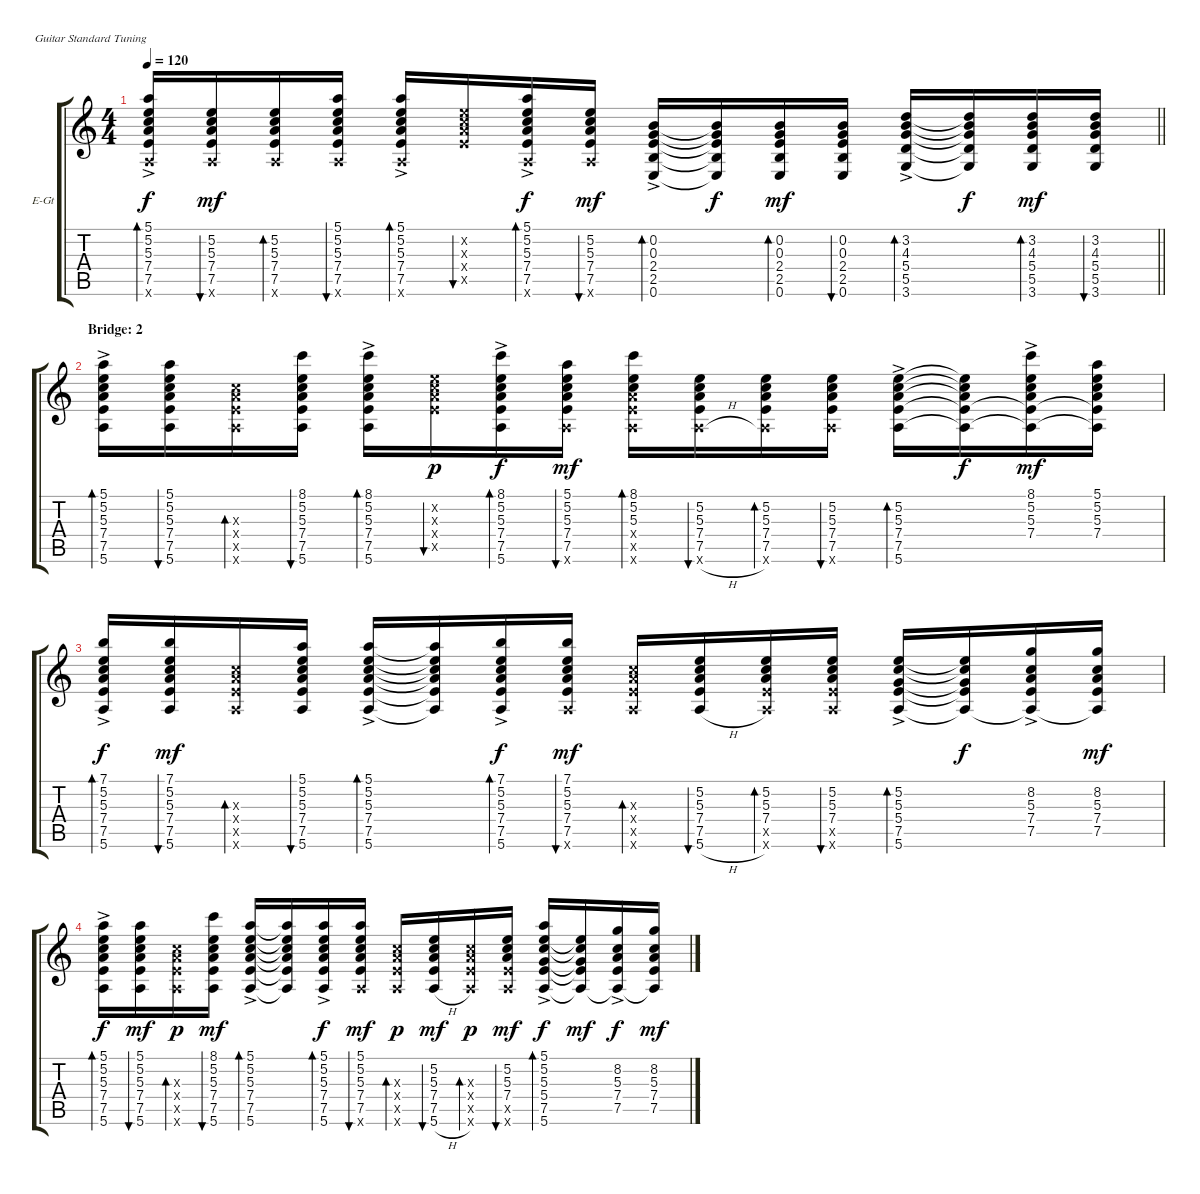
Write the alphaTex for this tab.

\bracketExtendMode groupsimilarinstruments
\firstSystemTrackNameOrientation horizontal
\otherSystemsTrackNameOrientation horizontal
\track ("Guitar 2" "E-Gt") {instrument electricguitarclean}
\staff {score tabs}
\tuning (E4 B3 G3 D3 A2 E2)
\ts (4 4)
\tempo 120
\clef g2
\barLineRight lightlight
\ks c
(5.1 5.2{ac} 5.3{ac} 7.4{ac} 7.5{ac} 5.6{ac x}).16{bd 60 dy f} (5.2 5.3 7.4 7.5 5.6{x}).16{bu 60 dy mf} (5.2 5.3 7.4 7.5 5.6{x}).16{bd 60} (5.1 5.2 5.3 7.4 7.5 5.6{x}).16{bu 60} (5.1{ac} 5.2{ac} 5.3{ac} 7.4{ac} 7.5{ac} 5.6{ac x}).16{bd 60} (5.2{x} 5.3{x} 7.4{x} 7.5{x}).16{bu 60} (5.1 5.2{ac} 5.3{ac} 7.4{ac} 7.5{ac} 5.6{ac x}).16{bd 60 dy f} (5.2 5.3 7.4 7.5 5.6{x}).16{bu 60 dy mf} (0.2{ac} 0.3{ac} 2.4{ac} 2.5{ac} 0.6{ac}).16{bd 60} (0.2{t} 0.3{t} 2.4{t} 2.5{t} 0.6{t}).16{dy f} (0.2 0.3 2.4 2.5 0.6).16{bd 60 dy mf} (0.2 0.3 2.4 2.5 0.6).16{bu 60} (3.2{ac} 4.3{ac} 5.4{ac} 5.5{ac} 3.6{ac}).16{bd 60} (3.2{t} 4.3{t} 5.4{t} 5.5{t} 3.6{t}).16{dy f} (3.2 4.3 5.4 5.5 3.6).16{bd 60 dy mf} (3.2 4.3 5.4 5.5 3.6).16{bu 60} |
\section ("" "Bridge: 2")
(5.1{ac} 5.2{ac} 5.3{ac} 7.4{ac} 7.5{ac} 5.6{ac}).16{bd 60} (5.1 5.2 5.3 7.4 7.5 5.6).16{bu 60} (5.3{x} 7.4{x} 7.5{x} 5.6{x}).16{bd 60} (8.1 5.2 5.3 7.4 7.5 5.6).16{bu 60} (8.1{ac} 5.2{ac} 5.3{ac} 7.4{ac} 7.5{ac} 5.6{ac}).16{bd 60} (5.2{x} 5.3{x} 7.4{x} 7.5{x}).16{bu 60 dy p} (8.1{ac} 5.2{ac} 5.3{ac} 7.4{ac} 7.5{ac} 5.6).16{bd 60 dy f} (5.1 5.2 5.3 7.4 7.5 5.6{x}).16{bu 60 dy mf} (8.1 5.2 5.3 7.4{x} 7.5{x} 5.6{x}).16{bd 60} (5.2 5.3 7.4 7.5 5.6{h x}).16{bu 60} (5.2 5.3 7.4 7.5 5.6{x}).16{bd 60} (5.2 5.3 7.4 7.5 5.6{x}).16{bu 60} (5.2{ac} 5.3{ac} 7.4{ac} 7.5{ac} 5.6{ac}).16{bd 60} (5.2{t} 5.3{t} 7.4{t} 7.5{t} 5.6{t}).16{dy f} (8.1{ac} 5.2{ac} 5.3{ac} 7.4{ac} 7.5{t} 5.6{t}).16{dy mf} (5.1 5.2 5.3 7.4 7.5{t} 5.6{t}).16 |
(7.1 5.2{ac} 5.3{ac} 7.4{ac} 7.5{ac} 5.6).16{bd 60 dy f} (7.1 5.2 5.3 7.4 7.5 5.6).16{bu 60 dy mf} (5.3{x} 7.4{x} 7.5{x} 5.6{x}).16{bd 60} (5.1 5.2 5.3 7.4 7.5 5.6).16{bu 60} (5.1{ac} 5.2{ac} 5.3{ac} 7.4{ac} 7.5{ac} 5.6{ac}).16{bd 60} (5.1{t} 5.2{t} 5.3{t} 7.4{t} 7.5{t} 5.6{t}).16 (7.1{ac} 5.2{ac} 5.3{ac} 7.4{ac} 7.5{ac} 5.6).16{bd 60 dy f} (7.1 5.2 5.3 7.4 7.5 5.6{x}).16{bu 60 dy mf} (5.3{x} 7.4{x} 7.5{x} 5.6{x}).16{bd 60} (5.2 5.3 7.4 7.5 5.6{h}).16{bu 60} (5.2 5.3 7.4 7.5{x} 5.6{x}).16{bd 60} (5.2 5.3 7.4 7.5{x} 5.6{x}).16{bu 60} (5.2{ac} 5.3{ac} 5.4{ac} 7.5{ac} 5.6{ac}).16{bd 60} (5.2{t} 5.3{t} 5.4{t} 7.5{t} 5.6{t}).16{dy f} (8.2{ac} 5.3{ac} 7.4{ac} 7.5 5.6{t}).16 (8.2 5.3 7.4 7.5 5.6{t}).16{dy mf} |
(5.1 5.2{ac} 5.3{ac} 7.4{ac} 7.5{ac} 5.6).16{bd 60 dy f} (5.1 5.2 5.3 7.4 7.5 5.6).16{bu 60 dy mf} (5.3{x} 7.4{x} 7.5{x} 5.6{x}).16{bd 60 dy p} (8.1 5.2 5.3 7.4 7.5 5.6).16{bu 60 dy mf} (5.1{ac} 5.2{ac} 5.3{ac} 7.4{ac} 7.5{ac} 5.6{ac}).16{bd 60} (5.1{t} 5.2{t} 5.3{t} 7.4{t} 7.5{t} 5.6{t}).16 (5.1{ac} 5.2{ac} 5.3{ac} 7.4{ac} 7.5{ac} 5.6).16{bd 60 dy f} (5.1 5.2 5.3 7.4 7.5 5.6{x}).16{bu 60 dy mf} (5.3{x} 7.4{x} 7.5{x} 5.6{x}).16{bd 60 dy p} (5.2 5.3 7.4 7.5 5.6{h}).16{bu 60 dy mf} (5.3{x} 7.4{x} 7.5{x} 5.6{x}).16{bd 60 dy p} (5.2 5.3 7.4 7.5{x} 5.6{x}).16{bu 60 dy mf} (5.1 5.2{ac} 5.3{ac} 5.4{ac} 7.5{ac} 5.6{ac}).16{bd 60 dy f} (5.2{t} 5.3{t} 5.4{t} 7.5{t} 5.6{t}).16{dy mf} (8.2{ac} 5.3{ac} 7.4{ac} 7.5 5.6{t}).16{dy f} (8.2 5.3 7.4 7.5 5.6{t}).16{dy mf}
